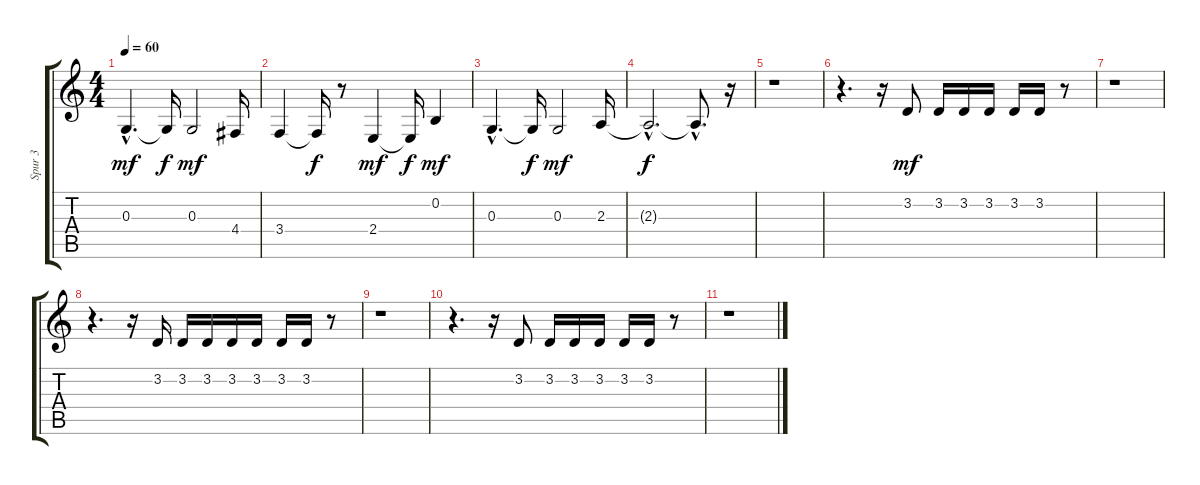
\track ("Spur 3" "Spur 3") {instrument acousticgrandpiano}
\staff {score tabs}
\tuning (E4 B3 G3 D3 A2 E2) {hide}
\ts (4 4)
\tempo 60
\clef g2
\ks c
0.3{hac}.4{d dy mf} 0.3{t}.16{dy f} 0.3.2{dy mf} 4.4.16 |
3.4.4 3.4{t}.16{dy f} r.8 2.4.4{dy mf} 2.4{t}.16{dy f} 0.2.4{dy mf} |
0.3{hac}.4{d} 0.3{t}.16{dy f} 0.3.2{dy mf} 2.3.16 |
2.3{hac t}.2{d dy f} 2.3{hac t}.8{d} r.16 |
r.1 |
r.4{d} r.16 3.2.8{dy mf} 3.2.16 3.2.16 3.2.16 3.2.16 3.2.16 r.8 |
r.1 |
r.4{d} r.16 3.2.16 3.2.16 3.2.16 3.2.16 3.2.16 3.2.16 3.2.16 r.8 |
r.1 |
r.4{d} r.16 3.2.8 3.2.16 3.2.16 3.2.16 3.2.16 3.2.16 r.8 |
r.1
